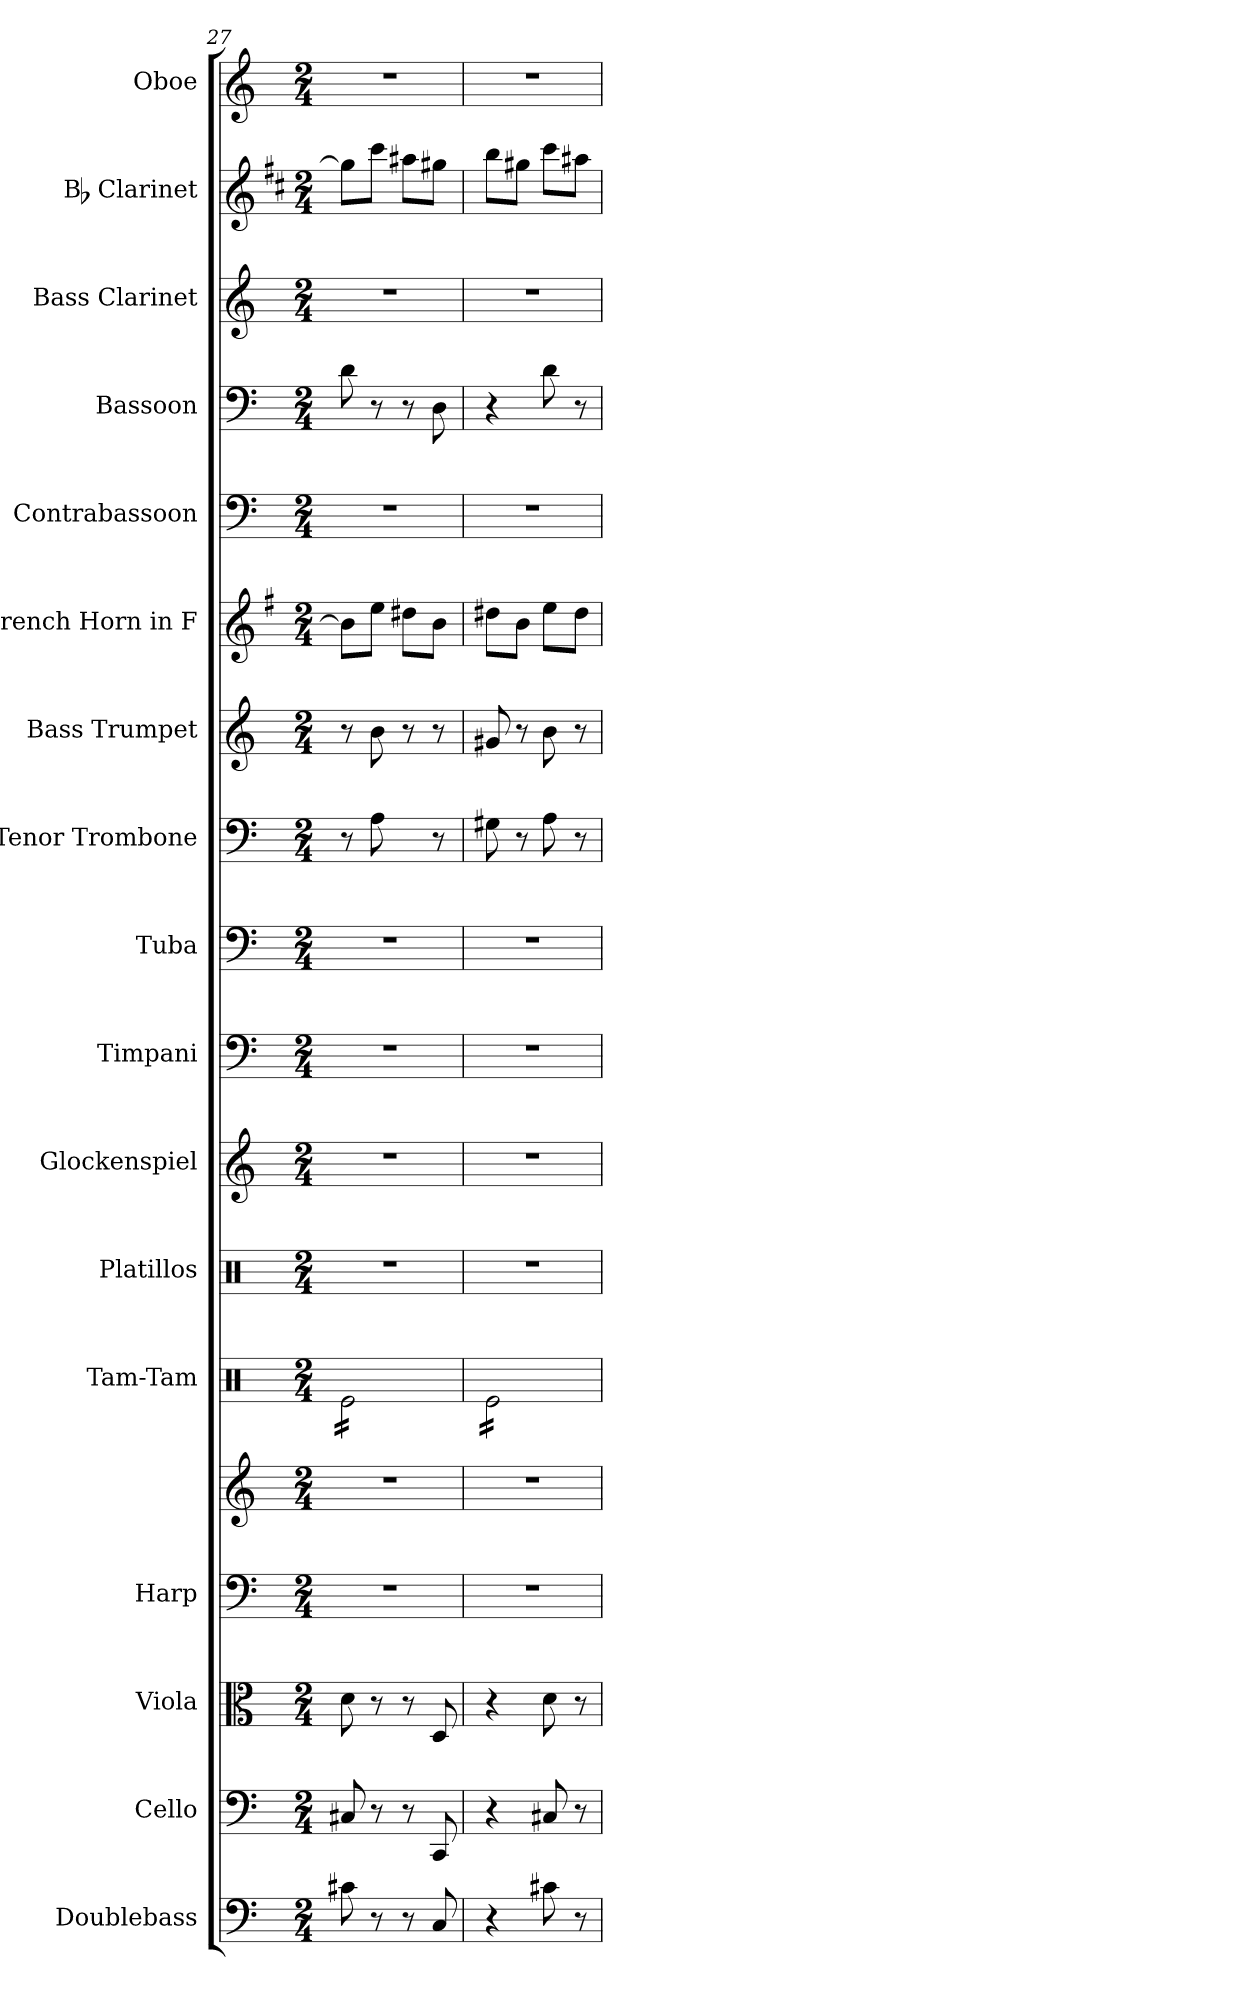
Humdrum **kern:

**kern	**kern	**kern	**kern	**kern	**kern	**kern	**kern	**kern	**kern	**kern	**kern	**kern	**kern	**kern	**kern	**kern	**kern
*part17	*part16	*part15	*part14	*part14	*part13	*part12	*part11	*part10	*part9	*part8	*part7	*part6	*part5	*part4	*part3	*part2	*part1
*staff18	*staff17	*staff16	*staff15	*staff14	*staff13	*staff12	*staff11	*staff10	*staff9	*staff8	*staff7	*staff6	*staff5	*staff4	*staff3	*staff2	*staff1
*I"Doublebass	*I"Cello	*I"Viola	*I"Harp	*	*I"Tam-Tam	*I"Platillos	*I"Glockenspiel	*I"Timpani	*I"Tuba	*I"Tenor Trombone	*I"Bass Trumpet	*I"French Horn in F	*I"Contrabassoon	*I"Bassoon	*I"Bass Clarinet	*I"Bb Clarinet	*I"Oboe
*	*	*I'Vla.	*I'Arp.	*	*	*I'Plat.	*I'Glk.	*	*I'Tba.	*	*	*	*	*	*	*	*I'Ob.
*clefF4	*clefF4	*clefC3	*clefF4	*clefG2	*clefX	*clefX	*clefG2	*clefF4	*clefF4	*clefF4	*clefG2	*clefG2	*clefF4	*clefF4	*clefG2	*clefG2	*clefG2
*ITrd7c12	*	*	*	*	*	*	*ITrd-14c-24	*	*	*	*ITrd8c14	*ITrd4c7	*ITrd7c12	*	*ITrd8c14	*ITrd1c2	*
*k[]	*k[]	*k[]	*k[]	*k[]	*k[]	*k[]	*k[]	*k[]	*k[]	*k[]	*k[]	*k[]	*k[]	*k[]	*k[]	*k[]	*k[]
*M2/4	*M2/4	*M2/4	*M2/4	*M2/4	*M2/4	*M2/4	*M2/4	*M2/4	*M2/4	*M2/4	*M2/4	*M2/4	*M2/4	*M2/4	*M2/4	*M2/4	*M2/4
=27	=27	=27	=27	=27	=27	=27	=27	=27	=27	=27	=27	=27	=27	=27	=27	=27	=27
*	*	*	*	*	*tremolo	*	*	*	*	*	*	*	*	*	*	*	*
8C#X\	8C#X/	8d\	2r	2r	16Re\LL	2r	2r	2r	2r	8r	8r	8e\L]	2r	8d\	2r	8ff#\L]	2r
.	.	.	.	.	16Re\	.	.	.	.	.	.	.	.	.	.	.	.
8r	8r	8r	.	.	16Re\	.	.	.	.	8A\	8B\	8a\J	.	8r	.	8bb\J	.
.	.	.	.	.	16Re\	.	.	.	.	.	.	.	.	.	.	.	.
8r	8r	8r	.	.	16Re\	.	.	.	.	8ryy	8r	8g#X\L	.	8r	.	8gg#X\L	.
.	.	.	.	.	16Re\	.	.	.	.	.	.	.	.	.	.	.	.
8CC/	8CC/	8D/	.	.	16Re\	.	.	.	.	8r	8r	8e\J	.	8D\	.	8ff#X\J	.
.	.	.	.	.	16Re\JJ	.	.	.	.	.	.	.	.	.	.	.	.
!!LO:PB:g=z
=28	=28	=28	=28	=28	=28	=28	=28	=28	=28	=28	=28	=28	=28	=28	=28	=28	=28
4r	4r	4r	2r	2r	16Re\LL	2r	2r	2r	2r	8G#X\	8G#X/	8g#X\L	2r	4r	2r	8aa\L	2r
.	.	.	.	.	16Re\	.	.	.	.	.	.	.	.	.	.	.	.
.	.	.	.	.	16Re\	.	.	.	.	8r	8r	8e\J	.	.	.	8ff#X\J	.
.	.	.	.	.	16Re\	.	.	.	.	.	.	.	.	.	.	.	.
8C#X\	8C#X/	8d\	.	.	16Re\	.	.	.	.	8A\	8B\	8a\L	.	8d\	.	8bb\L	.
.	.	.	.	.	16Re\	.	.	.	.	.	.	.	.	.	.	.	.
8r	8r	8r	.	.	16Re\	.	.	.	.	8r	8r	8g#\J	.	8r	.	8gg#X\J	.
.	.	.	.	.	16Re\JJ	.	.	.	.	.	.	.	.	.	.	.	.
*	*	*	*	*	*Xtremolo	*	*	*	*	*	*	*	*	*	*	*	*
=	=	=	=	=	=	=	=	=	=	=	=	=	=	=	=	=	=
*-	*-	*-	*-	*-	*-	*-	*-	*-	*-	*-	*-	*-	*-	*-	*-	*-	*-
